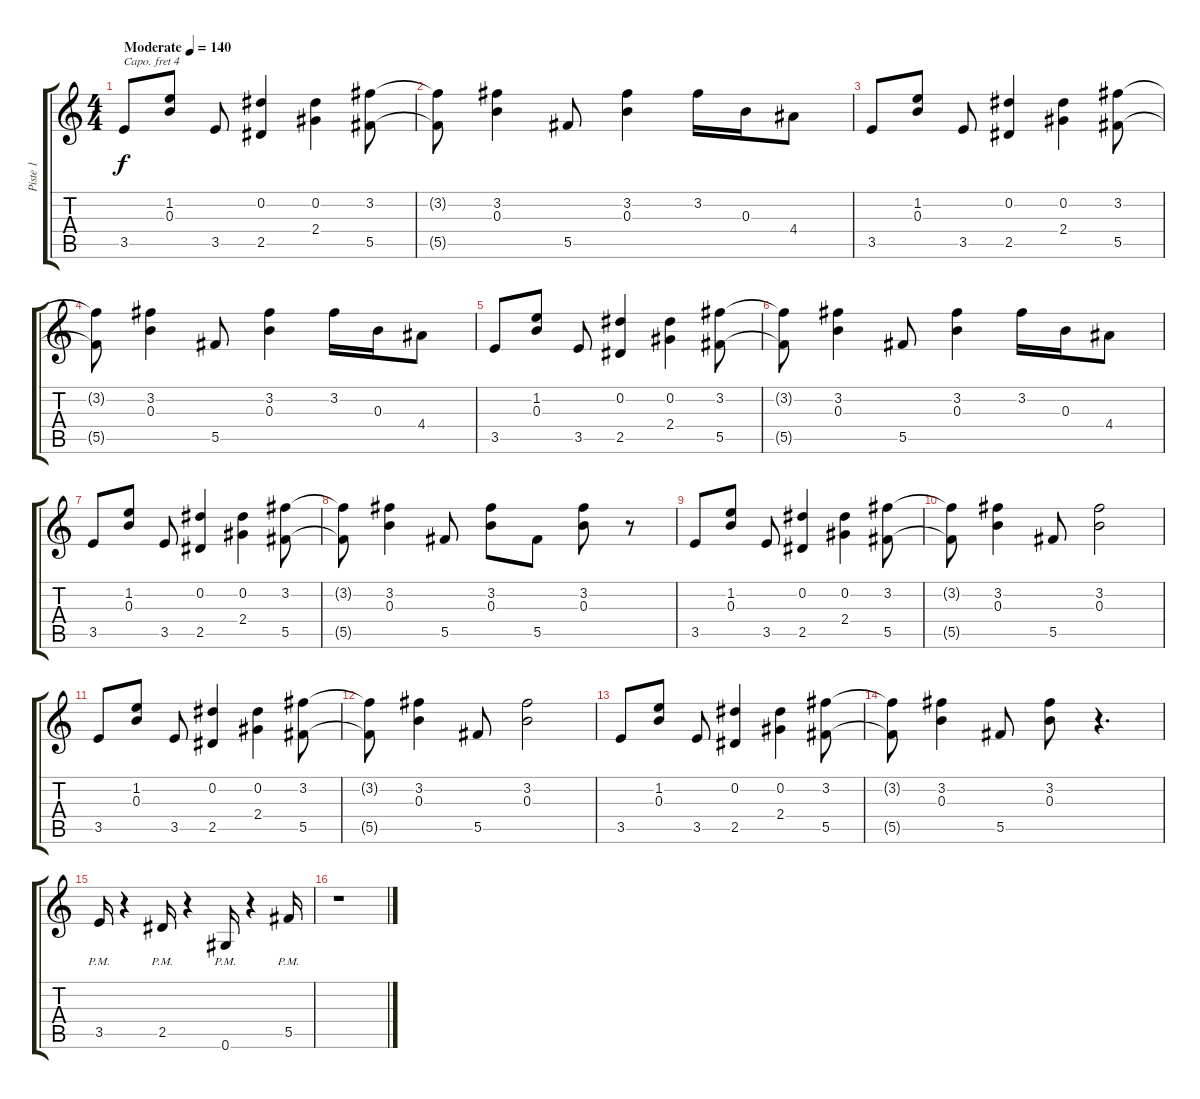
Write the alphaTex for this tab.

\track ("Piste 1" "Piste 1") {instrument acousticguitarsteel}
\staff {score tabs}
\capo 4
\tuning (E4 B3 G3 D3 A2 E2) {hide}
\ts (4 4)
\tempo (140 "Moderate")
\clef g2
\ks c
3.5.8{dy f instrument acousticguitarsteel} (1.2 0.3).8 3.5.8 (0.2 2.5).4 (0.2 2.4).4 (3.2 5.5).8 |
(3.2{t} 5.5{t}).8 (3.2 0.3).4 5.5.8 (3.2 0.3).4 3.2.16 0.3.16 4.4.8 |
3.5.8 (1.2 0.3).8 3.5.8 (0.2 2.5).4 (0.2 2.4).4 (3.2 5.5).8 |
(3.2{t} 5.5{t}).8 (3.2 0.3).4 5.5.8 (3.2 0.3).4 3.2.16 0.3.16 4.4.8 |
3.5.8 (1.2 0.3).8 3.5.8 (0.2 2.5).4 (0.2 2.4).4 (3.2 5.5).8 |
(3.2{t} 5.5{t}).8 (3.2 0.3).4 5.5.8 (3.2 0.3).4 3.2.16 0.3.16 4.4.8 |
3.5.8 (1.2 0.3).8 3.5.8 (0.2 2.5).4 (0.2 2.4).4 (3.2 5.5).8 |
(3.2{t} 5.5{t}).8 (3.2 0.3).4 5.5.8 (3.2 0.3).8 5.5.8 (3.2 0.3).8 r.8 |
3.5.8 (1.2 0.3).8 3.5.8 (0.2 2.5).4 (0.2 2.4).4 (3.2 5.5).8 |
(3.2{t} 5.5{t}).8 (3.2 0.3).4 5.5.8 (3.2 0.3).2 |
3.5.8 (1.2 0.3).8 3.5.8 (0.2 2.5).4 (0.2 2.4).4 (3.2 5.5).8 |
(3.2{t} 5.5{t}).8 (3.2 0.3).4 5.5.8 (3.2 0.3).2 |
3.5.8 (1.2 0.3).8 3.5.8 (0.2 2.5).4 (0.2 2.4).4 (3.2 5.5).8 |
(3.2{t} 5.5{t}).8 (3.2 0.3).4 5.5.8 (3.2 0.3).8 r.4{d} |
3.5{pm}.16 r.4 2.5{pm}.16 r.4 0.6{pm}.16 r.4 5.5{pm}.16 |
r.1
